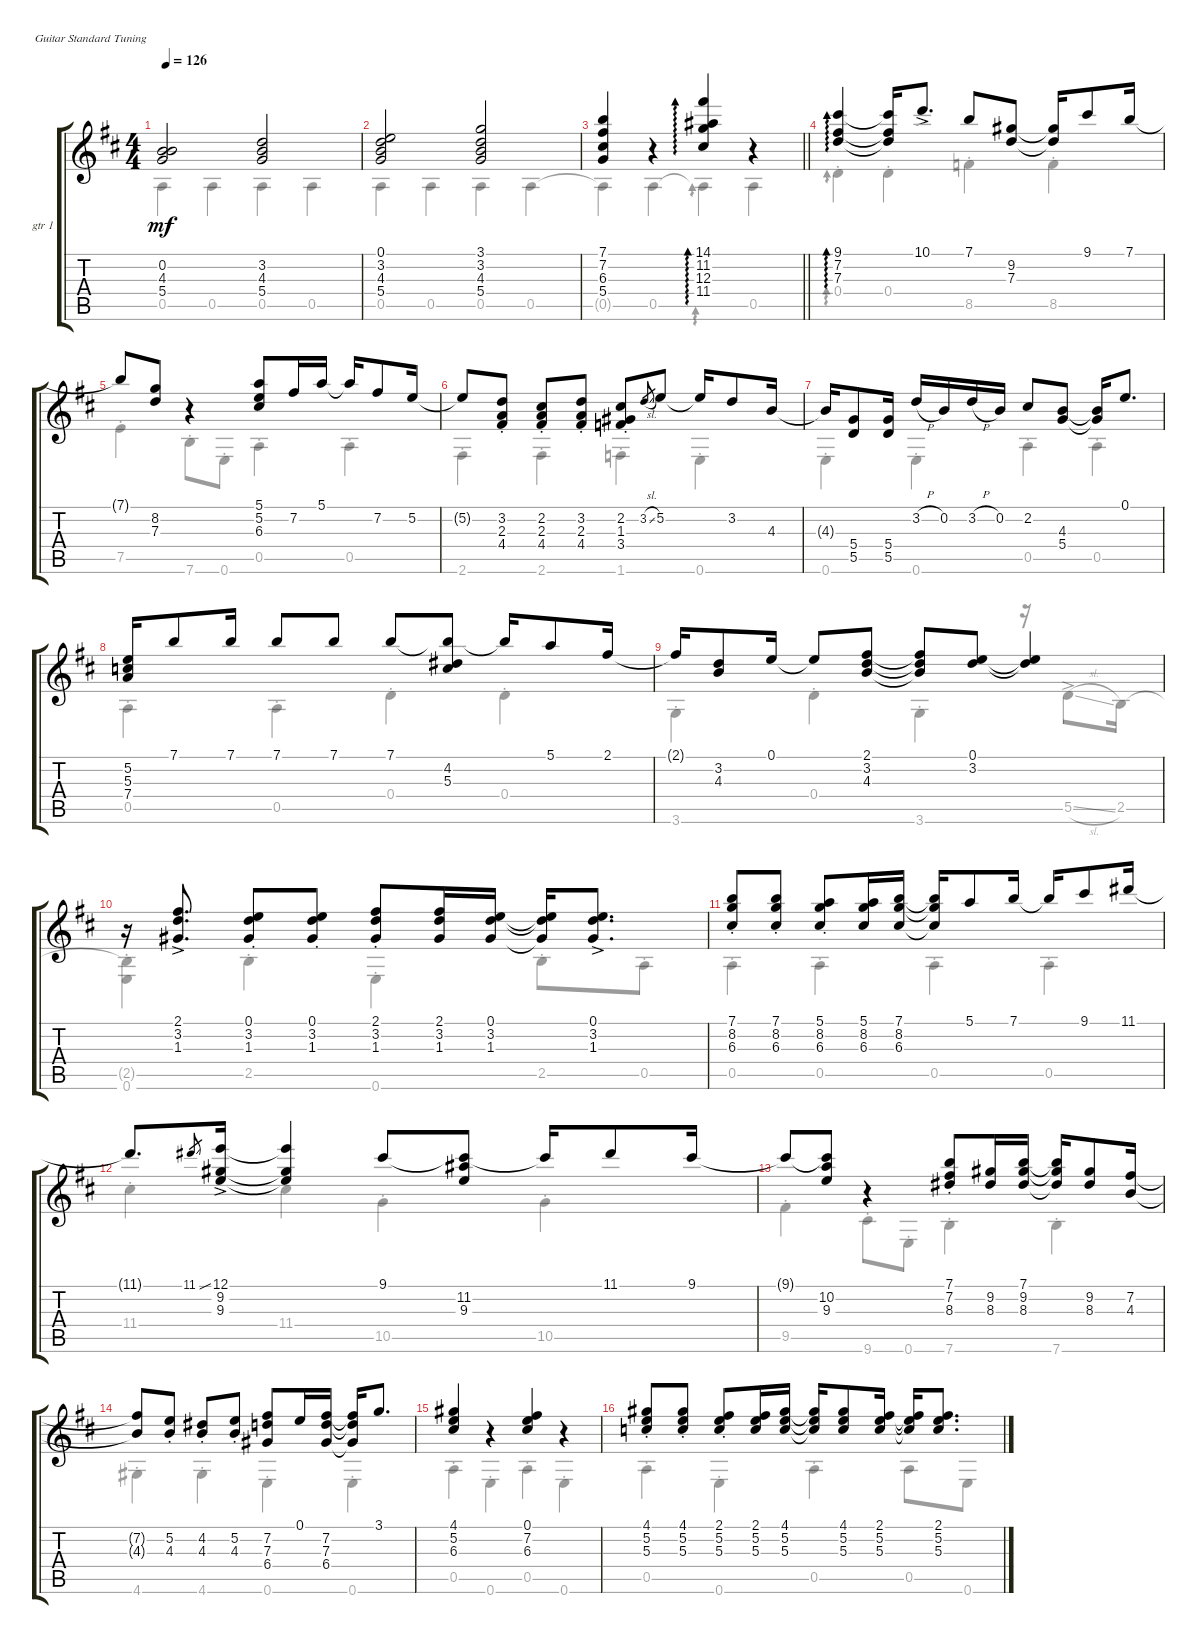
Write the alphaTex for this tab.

\bracketExtendMode groupsimilarinstruments
\firstSystemTrackNameOrientation horizontal
\otherSystemsTrackNameOrientation horizontal
\track ("gtr 1" "gtr 1") {instrument acousticguitarnylon}
\staff {score tabs}
\tuning (E4 B3 G3 D3 A2 E2)
\voice
\ts (4 4)
\section ("" "")
\tempo 126
\clef g2
\ks d
(0.2 4.3 5.4).2{dy mf instrument acousticguitarnylon} (3.2 4.3 5.4).2 |
(0.1 3.2 4.3 5.4).2 (3.1 3.2 4.3 5.4).2 |
\barLineRight lightlight
(7.1 7.2 6.3 5.4).4 r.4 (14.1 11.2 12.3 11.4).4{ad 0} r.4 |
\section ("" "")
(9.1 7.2 7.3).4{ad 0} (9.1{t} 7.2{t} 7.3{t}).16 10.1{ac}.8{d} 7.1.8 (9.2 7.3).8 (9.2{t} 7.3{t}).16 9.1.8 7.1.16 |
7.1{t}.8 (8.2 7.3).8 r.4 (5.1 5.2 6.3).8 7.2.16 5.1.16 5.1{t}.16 7.2.8 5.2.16 |
5.2{t}.8 (3.2{st} 2.3{st} 4.4{st}).8 (2.2{st} 2.3{st} 4.4{st}).8 (3.2{st} 2.3{st} 4.4{st}).8 (2.2{st} 1.3{st} 3.4{st}).8 3.2{sl}.8{gr} 5.2.8 5.2{t}.16 3.2.8 4.3.16 |
4.3{t}.16 (5.4 5.5).8 (5.4 5.5).16 3.2{h}.16 0.2.16 3.2{h}.16 0.2.16 2.2.8 (4.3 5.4).8 (4.3{t} 5.4{t}).16 0.1.8{d} |
(5.2 5.3 7.4).16 7.1.8 7.1.16 7.1.8 7.1.8 7.1.8 (7.1{t} 4.2 5.3).8 7.1{t}.16 5.1.8 2.1.16 |
2.1{t}.16 (3.2 4.3).8 0.1.16 0.1{t}.8 (2.1 3.2 4.3).8 (2.1{t} 3.2{t} 4.3{t}).8 (0.1 3.2).8 (0.1{t} 3.2{t}).4 |
r.16 (2.1{ac} 3.2{ac} 1.3{ac}).8{d} (0.1{st} 3.2{st} 1.3{st}).8 (0.1{st} 3.2{st} 1.3{st}).8 (2.1{st} 3.2{st} 1.3{st}).8 (2.1 3.2 1.3).16 (0.1 3.2 1.3).16 (0.1{t} 3.2{t} 1.3{t}).16 (0.1{ac} 3.2{ac} 1.3{ac}).8{d} |
(7.1{st} 8.2{st} 6.3{st}).8 (7.1{st} 8.2{st} 6.3{st}).8 (5.1{st} 8.2{st} 6.3{st}).8 (5.1 8.2 6.3).16 (7.1 8.2 6.3).16 (7.1{t} 8.2{t} 6.3{t}).16 5.1.8 7.1.16 7.1{t}.16 9.1.8 11.1.16 |
11.1{t}.8{d} 11.1{ss}.8{gr} (12.1{ac} 9.2{ac} 9.3{ac}).16 (12.1{t} 9.2{t} 9.3{t}).4 9.1.8 (9.1{t} 11.2 9.3).8 9.1{t}.16 11.1.8 9.1.16 |
9.1{t}.8 (9.1{t} 10.2 9.3).8 r.4 (7.1{st} 7.2{st} 8.3{st}).8 (9.2 8.3).16 (7.1 9.2 8.3).16 (7.1{t} 9.2{t} 8.3{t}).16 (9.2 8.3).8 (7.2 4.3).16 |
(7.2{t} 4.3{t}).8 (5.2{st} 4.3{st}).8 (4.2{st} 4.3{st}).8 (5.2{st} 4.3{st}).8 (7.2 7.3 6.4).8 0.1.16 (7.2 7.3 6.4).16 (7.2{t} 7.3{t} 6.4{t}).16 3.1.8{d} |
(4.1 5.2 6.3).4 r.4 (7.2 0.1 6.3).4 r.4 |
(4.1{st} 5.2{st} 5.3{st}).8 (4.1{st} 5.2{st} 5.3{st}).8 (2.1{st} 5.2{st} 5.3{st}).8 (2.1 5.2 5.3).16 (4.1 5.2 5.3).16 (4.1{t} 5.2{t} 5.3{t}).16 (4.1 5.2 5.3).8 (2.1 5.2 5.3).16 (2.1{t} 5.2{t} 5.3{t}).16 (2.1 5.2 5.3).8{d}
\voice
\clef g2
\ottava regular
\simile none
\ks d
0.5.4{dy mf} 0.5.4 0.5.4 0.5.4 |
0.5.4 0.5.4 0.5.4 0.5.4 |
\barLineRight lightlight
0.5{t}.4 0.5.4 0.5{t}.4{ad 0} 0.5.4 |
0.4{st}.4{ad 0} 0.4{st}.4 8.5{st}.4 8.5{st}.4 |
7.5{st}.4 7.6{st}.8 0.6{st}.8 0.5{st}.4 0.5{st}.4 |
2.6{st}.4 2.6{st}.4 1.6{st}.4 0.6{st}.4 |
0.6{st}.4 0.6{st}.4 0.5{st}.4 0.5{st}.4 |
0.5{st}.4 0.5{st}.4 0.4{st}.4 0.4{st}.4 |
3.6{st}.4 0.4{st}.4 3.6{st}.4 r.16 5.5{sl ac}.8 2.5.16 |
(2.5{st t} 0.6{st}).4 2.5{st}.4 0.6{st}.4 2.5{st}.8 0.5{st}.8 |
0.5{st}.4 0.5{st}.4 0.5{st}.4 0.5{st}.4 |
11.4{st}.4 11.4{st}.4 10.5{st}.4 10.5{st}.4 |
9.5{st}.4 9.6{st}.8 0.6{st}.8 7.6{st}.4 7.6{st}.4 |
4.6{st}.4 4.6{st}.4 0.6{st}.4 0.6{st}.4 |
0.5{st}.4 0.6{st}.4 0.5{st}.4 0.6{st}.4 |
0.5{st}.4 0.6{st}.4 0.5{st}.4 0.5.8 0.6.8
